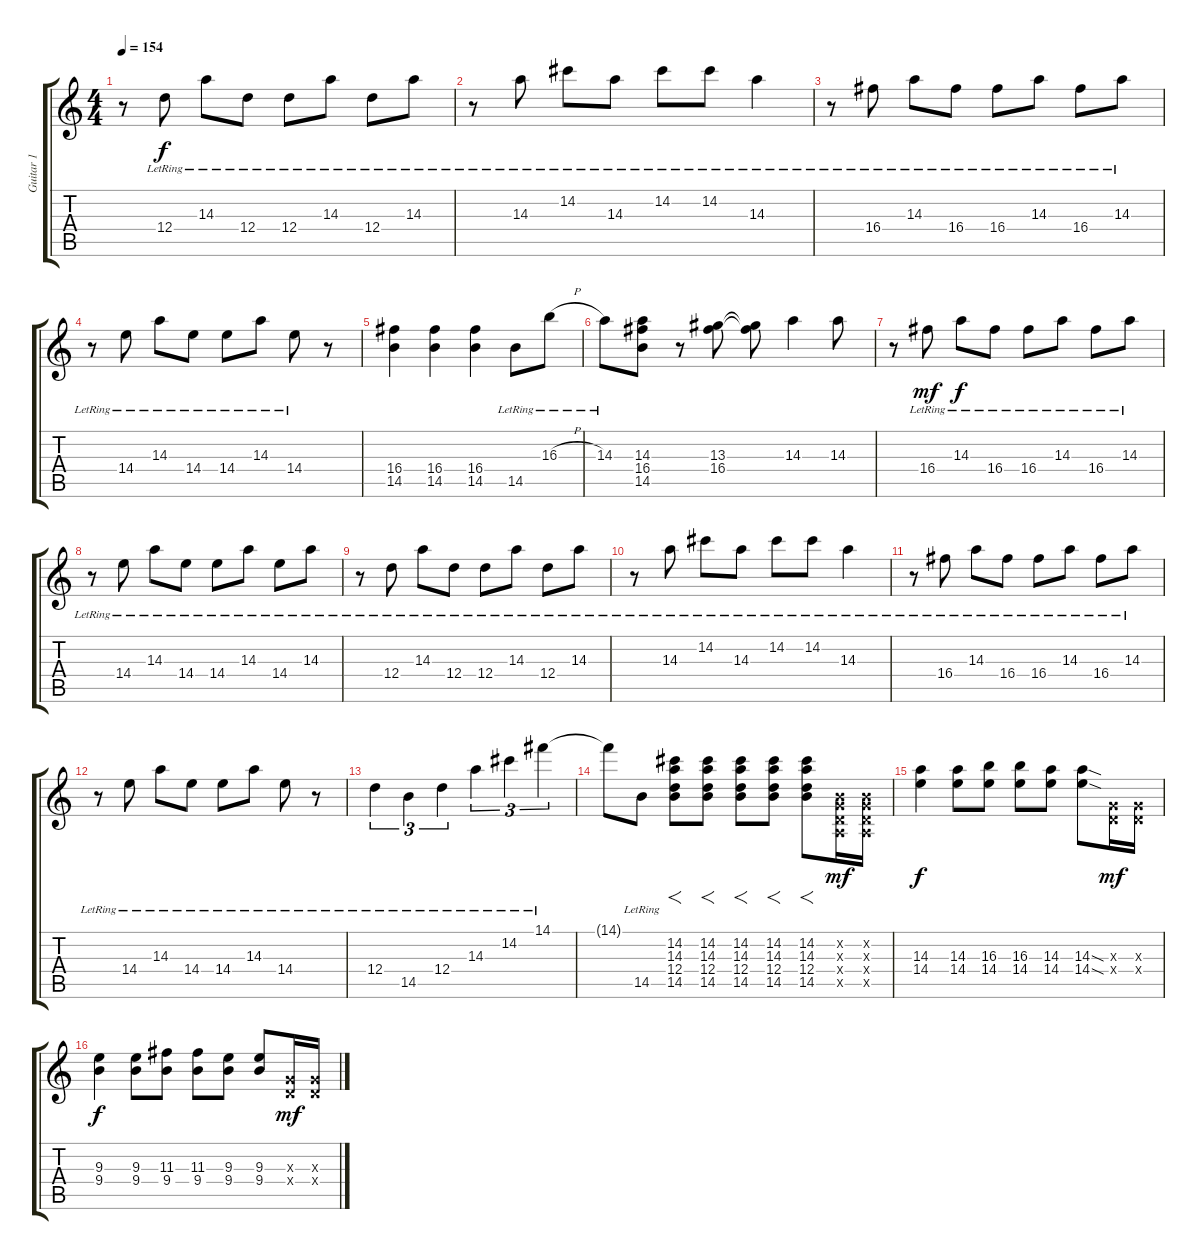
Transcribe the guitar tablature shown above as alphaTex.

\track ("Guitar 1" "Guitar 1") {instrument distortionguitar}
\staff {score tabs}
\tuning (E4 B3 G3 D3 A2 E2) {hide}
\ts (4 4)
\tempo 154
\clef g2
\ks c
r.8{dy f} 12.4{lr}.8 14.3{lr}.8 12.4{lr}.8 12.4{lr}.8 14.3{lr}.8 12.4{lr}.8 14.3{lr}.8 |
r.8 14.3{lr}.8 14.2{lr}.8 14.3{lr}.8 14.2{lr}.8 14.2{lr}.8 14.3{lr}.4 |
r.8 16.4{lr}.8 14.3{lr}.8 16.4{lr}.8 16.4{lr}.8 14.3{lr}.8 16.4{lr}.8 14.3{lr}.8 |
r.8 14.4{lr}.8 14.3{lr}.8 14.4{lr}.8 14.4{lr}.8 14.3{lr}.8 14.4{lr}.8 r.8 |
(16.4 14.5).4 (16.4 14.5).4 (16.4 14.5).4 14.5{lr}.8 16.3{h lr}.8 |
14.3{lr}.8 (14.3 16.4 14.5).8 r.8 (13.3 16.4).8 (13.3{t} 16.4{t}).8 14.3.4 14.3.8 |
r.8 16.4{lr}.8{dy mf} 14.3{lr}.8{dy f} 16.4{lr}.8 16.4{lr}.8 14.3{lr}.8 16.4{lr}.8 14.3{lr}.8 |
r.8 14.4{lr}.8 14.3{lr}.8 14.4{lr}.8 14.4{lr}.8 14.3{lr}.8 14.4{lr}.8 14.3{lr}.8 |
r.8 12.4{lr}.8 14.3{lr}.8 12.4{lr}.8 12.4{lr}.8 14.3{lr}.8 12.4{lr}.8 14.3{lr}.8 |
r.8 14.3{lr}.8 14.2{lr}.8 14.3{lr}.8 14.2{lr}.8 14.2{lr}.8 14.3{lr}.4 |
r.8 16.4{lr}.8 14.3{lr}.8 16.4{lr}.8 16.4{lr}.8 14.3{lr}.8 16.4{lr}.8 14.3{lr}.8 |
r.8 14.4{lr}.8 14.3{lr}.8 14.4{lr}.8 14.4{lr}.8 14.3{lr}.8 14.4{lr}.8 r.8 |
12.4{lr}.4{tu (3 2)} 14.5{lr}.4{tu (3 2)} 12.4{lr}.4{tu (3 2)} 14.3{lr}.4{tu (3 2)} 14.2{lr}.4{tu (3 2)} 14.1{lr}.4{tu (3 2)} |
14.1{t}.8 14.5{lr}.8 (14.2 14.3 12.4 14.5).8{f} (14.2 14.3 12.4 14.5).8{f} (14.2 14.3 12.4 14.5).8{f} (14.2 14.3 12.4 14.5).8{f} (14.2 14.3 12.4 14.5).8{f} (0.2{x} 0.3{x} 0.4{x} 0.5{x}).16{dy mf} (0.2{x} 0.3{x} 0.4{x} 0.5{x}).16 |
(14.3 14.4).4{dy f} (14.3 14.4).8 (16.3 14.4).8 (16.3 14.4).8 (14.3 14.4).8 (14.3{sod} 14.4{sod}).8 (0.3{x} 0.4{x}).16{dy mf} (0.3{x} 0.4{x}).16 |
(9.3 9.4).4{dy f} (9.3 9.4).8 (11.3 9.4).8 (11.3 9.4).8 (9.3 9.4).8 (9.3 9.4).8 (0.3{x} 0.4{x}).16{dy mf} (0.3{x} 0.4{x}).16
